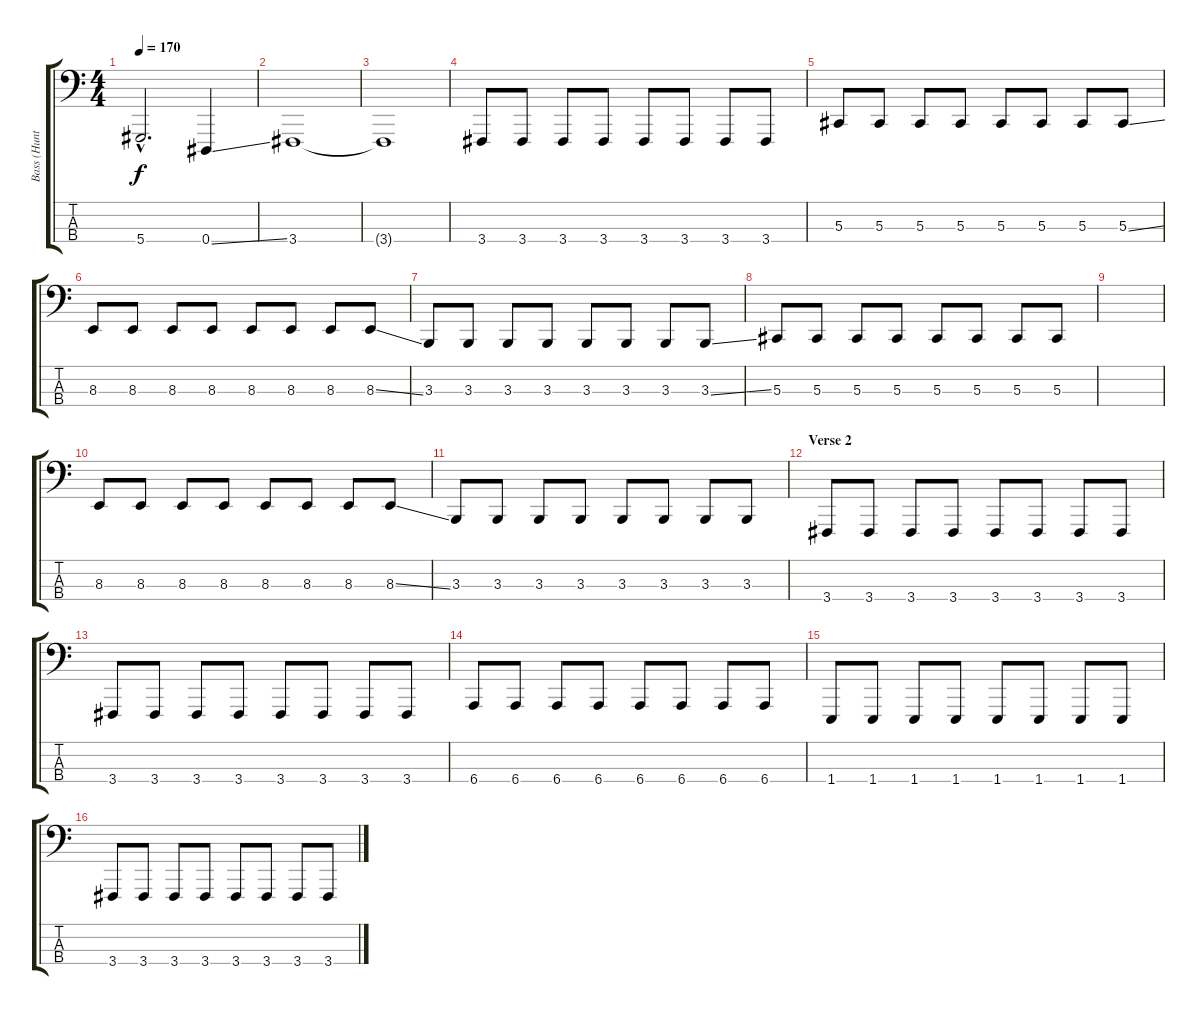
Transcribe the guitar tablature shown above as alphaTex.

\track ("Bass (Hunter)" "Bass (Hunt") {instrument lead8bassandlead}
\staff {score tabs}
\tuning (Gb2 Db2 Ab1 Eb1) {hide}
\ts (4 4)
\tempo 170
\clef f4
\ks c
5.4{hac}.2{d dy f} 0.4{ss}.4 |
3.4.1 |
3.4{t}.1 |
3.4.8 3.4.8 3.4.8 3.4.8 3.4.8 3.4.8 3.4.8 3.4.8 |
5.3.8 5.3.8 5.3.8 5.3.8 5.3.8 5.3.8 5.3.8 5.3{ss}.8 |
8.3.8 8.3.8 8.3.8 8.3.8 8.3.8 8.3.8 8.3.8 8.3{ss}.8 |
3.3.8 3.3.8 3.3.8 3.3.8 3.3.8 3.3.8 3.3.8 3.3{ss}.8 |
5.3.8 5.3.8 5.3.8 5.3.8 5.3.8 5.3.8 5.3.8 5.3.8 |
|
8.3.8 8.3.8 8.3.8 8.3.8 8.3.8 8.3.8 8.3.8 8.3{ss}.8 |
3.3.8 3.3.8 3.3.8 3.3.8 3.3.8 3.3.8 3.3.8 3.3.8 |
\section ("" "Verse 2")
3.4.8 3.4.8 3.4.8 3.4.8 3.4.8 3.4.8 3.4.8 3.4.8 |
3.4.8 3.4.8 3.4.8 3.4.8 3.4.8 3.4.8 3.4.8 3.4.8 |
6.4.8 6.4.8 6.4.8 6.4.8 6.4.8 6.4.8 6.4.8 6.4.8 |
1.4.8 1.4.8 1.4.8 1.4.8 1.4.8 1.4.8 1.4.8 1.4.8 |
3.4.8 3.4.8 3.4.8 3.4.8 3.4.8 3.4.8 3.4.8 3.4.8
